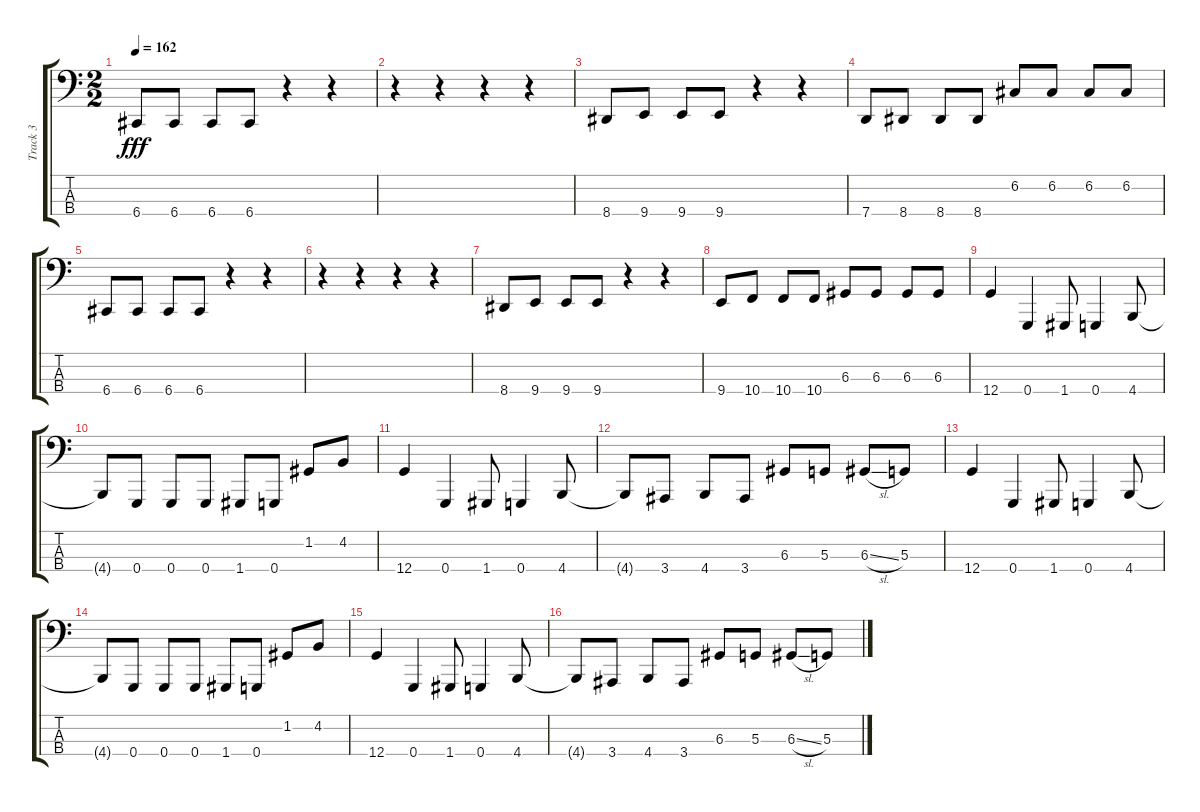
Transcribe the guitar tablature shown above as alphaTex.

\track ("Track 3" "Track 3") {instrument electricbasspick}
\staff {score tabs}
\tuning (C2 G1 D1 G0) {hide}
\ts (2 2)
\tempo 162
\clef f4
\ks c
6.4.8{dy fff} 6.4.8 6.4.8 6.4.8 r.4 r.4 |
r.4 r.4 r.4 r.4 |
8.4.8 9.4.8 9.4.8 9.4.8 r.4 r.4 |
7.4.8 8.4.8 8.4.8 8.4.8 6.2.8 6.2.8 6.2.8 6.2.8 |
6.4.8 6.4.8 6.4.8 6.4.8 r.4 r.4 |
r.4 r.4 r.4 r.4 |
8.4.8 9.4.8 9.4.8 9.4.8 r.4 r.4 |
9.4.8 10.4.8 10.4.8 10.4.8 6.3.8 6.3.8 6.3.8 6.3.8 |
12.4.4 0.4.4 1.4.8 0.4.4 4.4.8 |
4.4{t}.8 0.4.8 0.4.8 0.4.8 1.4.8 0.4.8 1.2.8 4.2.8 |
12.4.4 0.4.4 1.4.8 0.4.4 4.4.8 |
4.4{t}.8 3.4.8 4.4.8 3.4.8 6.3.8 5.3.8 6.3{sl}.8 5.3.8 |
12.4.4 0.4.4 1.4.8 0.4.4 4.4.8 |
4.4{t}.8 0.4.8 0.4.8 0.4.8 1.4.8 0.4.8 1.2.8 4.2.8 |
12.4.4 0.4.4 1.4.8 0.4.4 4.4.8 |
4.4{t}.8 3.4.8 4.4.8 3.4.8 6.3.8 5.3.8 6.3{sl}.8 5.3.8
